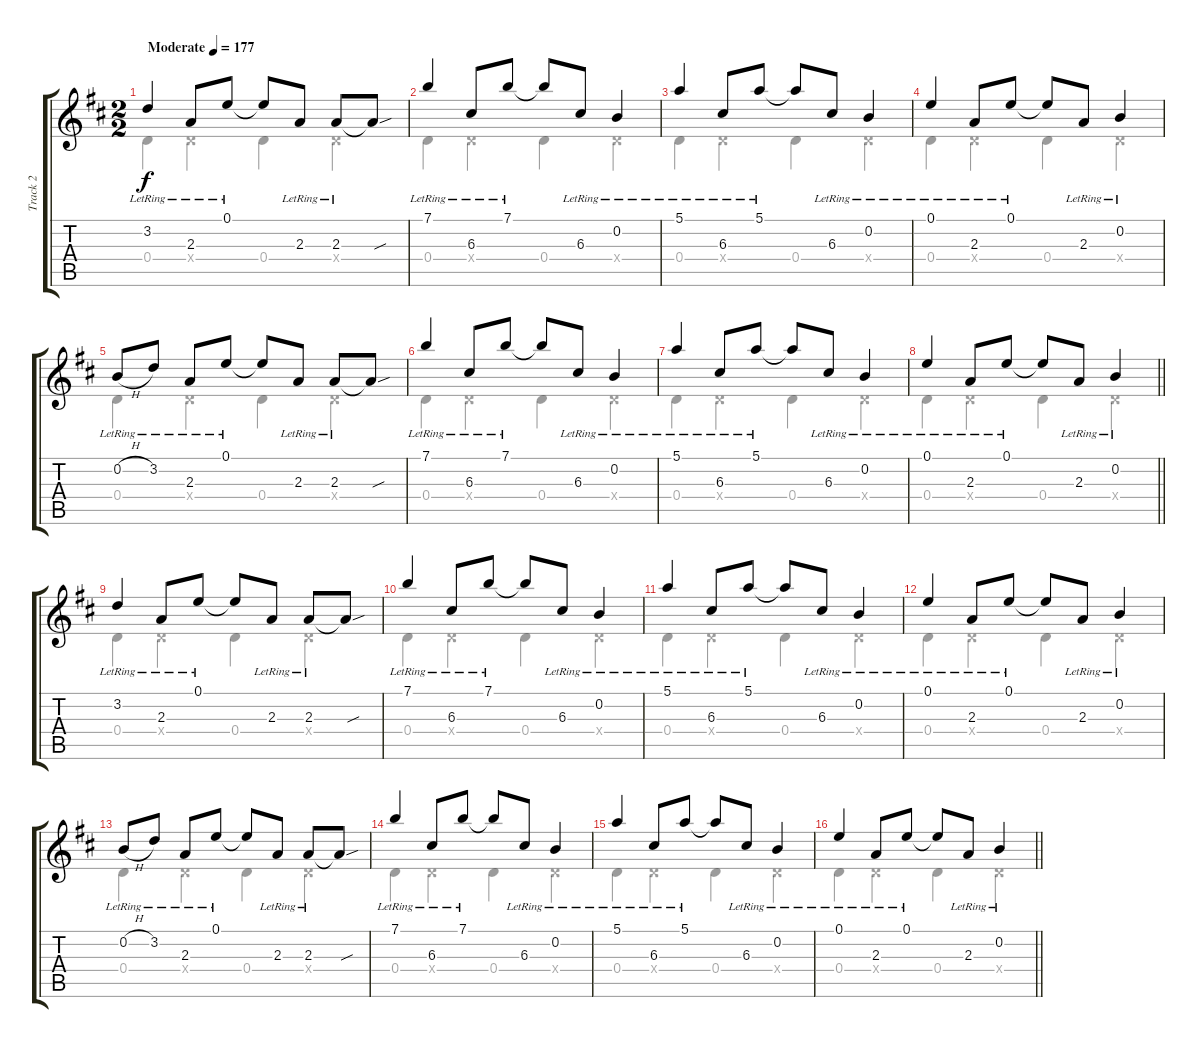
\track ("Track 2" "Track 2") {instrument acousticguitarsteel}
\staff {score tabs}
\tuning (E4 B3 G3 D3 A2 E2) {hide}
\voice
\ts (2 2)
\tempo (177 "Moderate")
\clef g2
\ks d
3.2{lr}.4{dy f instrument acousticguitarsteel} 2.3{lr}.8 0.1{lr}.8 0.1{t}.8 2.3{lr}.8 2.3{lr}.8 2.3{sou t}.8 |
7.1{lr}.4 6.3{lr}.8 7.1{lr}.8 7.1{t}.8 6.3{lr}.8 0.2{lr}.4 |
5.1{lr}.4 6.3{lr}.8 5.1{lr}.8 5.1{t}.8 6.3{lr}.8 0.2{lr}.4 |
0.1{lr}.4 2.3{lr}.8 0.1{lr}.8 0.1{t}.8 2.3{lr}.8 0.2{lr}.4 |
0.2{h lr}.8 3.2{lr}.8 2.3{lr}.8 0.1{lr}.8 0.1{t}.8 2.3{lr}.8 2.3{lr}.8 2.3{sou t}.8 |
7.1{lr}.4 6.3{lr}.8 7.1{lr}.8 7.1{t}.8 6.3{lr}.8 0.2{lr}.4 |
5.1{lr}.4 6.3{lr}.8 5.1{lr}.8 5.1{t}.8 6.3{lr}.8 0.2{lr}.4 |
\barLineRight lightlight
0.1{lr}.4 2.3{lr}.8 0.1{lr}.8 0.1{t}.8 2.3{lr}.8 0.2{lr}.4 |
3.2{lr}.4 2.3{lr}.8 0.1{lr}.8 0.1{t}.8 2.3{lr}.8 2.3{lr}.8 2.3{sou t}.8 |
7.1{lr}.4 6.3{lr}.8 7.1{lr}.8 7.1{t}.8 6.3{lr}.8 0.2{lr}.4 |
5.1{lr}.4 6.3{lr}.8 5.1{lr}.8 5.1{t}.8 6.3{lr}.8 0.2{lr}.4 |
0.1{lr}.4 2.3{lr}.8 0.1{lr}.8 0.1{t}.8 2.3{lr}.8 0.2{lr}.4 |
0.2{h lr}.8 3.2{lr}.8 2.3{lr}.8 0.1{lr}.8 0.1{t}.8 2.3{lr}.8 2.3{lr}.8 2.3{sou t}.8 |
7.1{lr}.4 6.3{lr}.8 7.1{lr}.8 7.1{t}.8 6.3{lr}.8 0.2{lr}.4 |
5.1{lr}.4 6.3{lr}.8 5.1{lr}.8 5.1{t}.8 6.3{lr}.8 0.2{lr}.4 |
\barLineRight lightlight
0.1{lr}.4 2.3{lr}.8 0.1{lr}.8 0.1{t}.8 2.3{lr}.8 0.2{lr}.4
\voice
\clef g2
\ottava regular
\simile none
\ks d
0.4.4{dy f} 0.4{x}.4 0.4.4 0.4{x}.4 |
0.4.4 0.4{x}.4 0.4.4 0.4{x}.4 |
0.4.4 0.4{x}.4 0.4.4 0.4{x}.4 |
0.4.4 0.4{x}.4 0.4.4 0.4{x}.4 |
0.4.4 0.4{x}.4 0.4.4 0.4{x}.4 |
0.4.4 0.4{x}.4 0.4.4 0.4{x}.4 |
0.4.4 0.4{x}.4 0.4.4 0.4{x}.4 |
\barLineRight lightlight
0.4.4 0.4{x}.4 0.4.4 0.4{x}.4 |
0.4.4 0.4{x}.4 0.4.4 0.4{x}.4 |
0.4.4 0.4{x}.4 0.4.4 0.4{x}.4 |
0.4.4 0.4{x}.4 0.4.4 0.4{x}.4 |
0.4.4 0.4{x}.4 0.4.4 0.4{x}.4 |
0.4.4 0.4{x}.4 0.4.4 0.4{x}.4 |
0.4.4 0.4{x}.4 0.4.4 0.4{x}.4 |
0.4.4 0.4{x}.4 0.4.4 0.4{x}.4 |
\barLineRight lightlight
0.4.4 0.4{x}.4 0.4.4 0.4{x}.4
